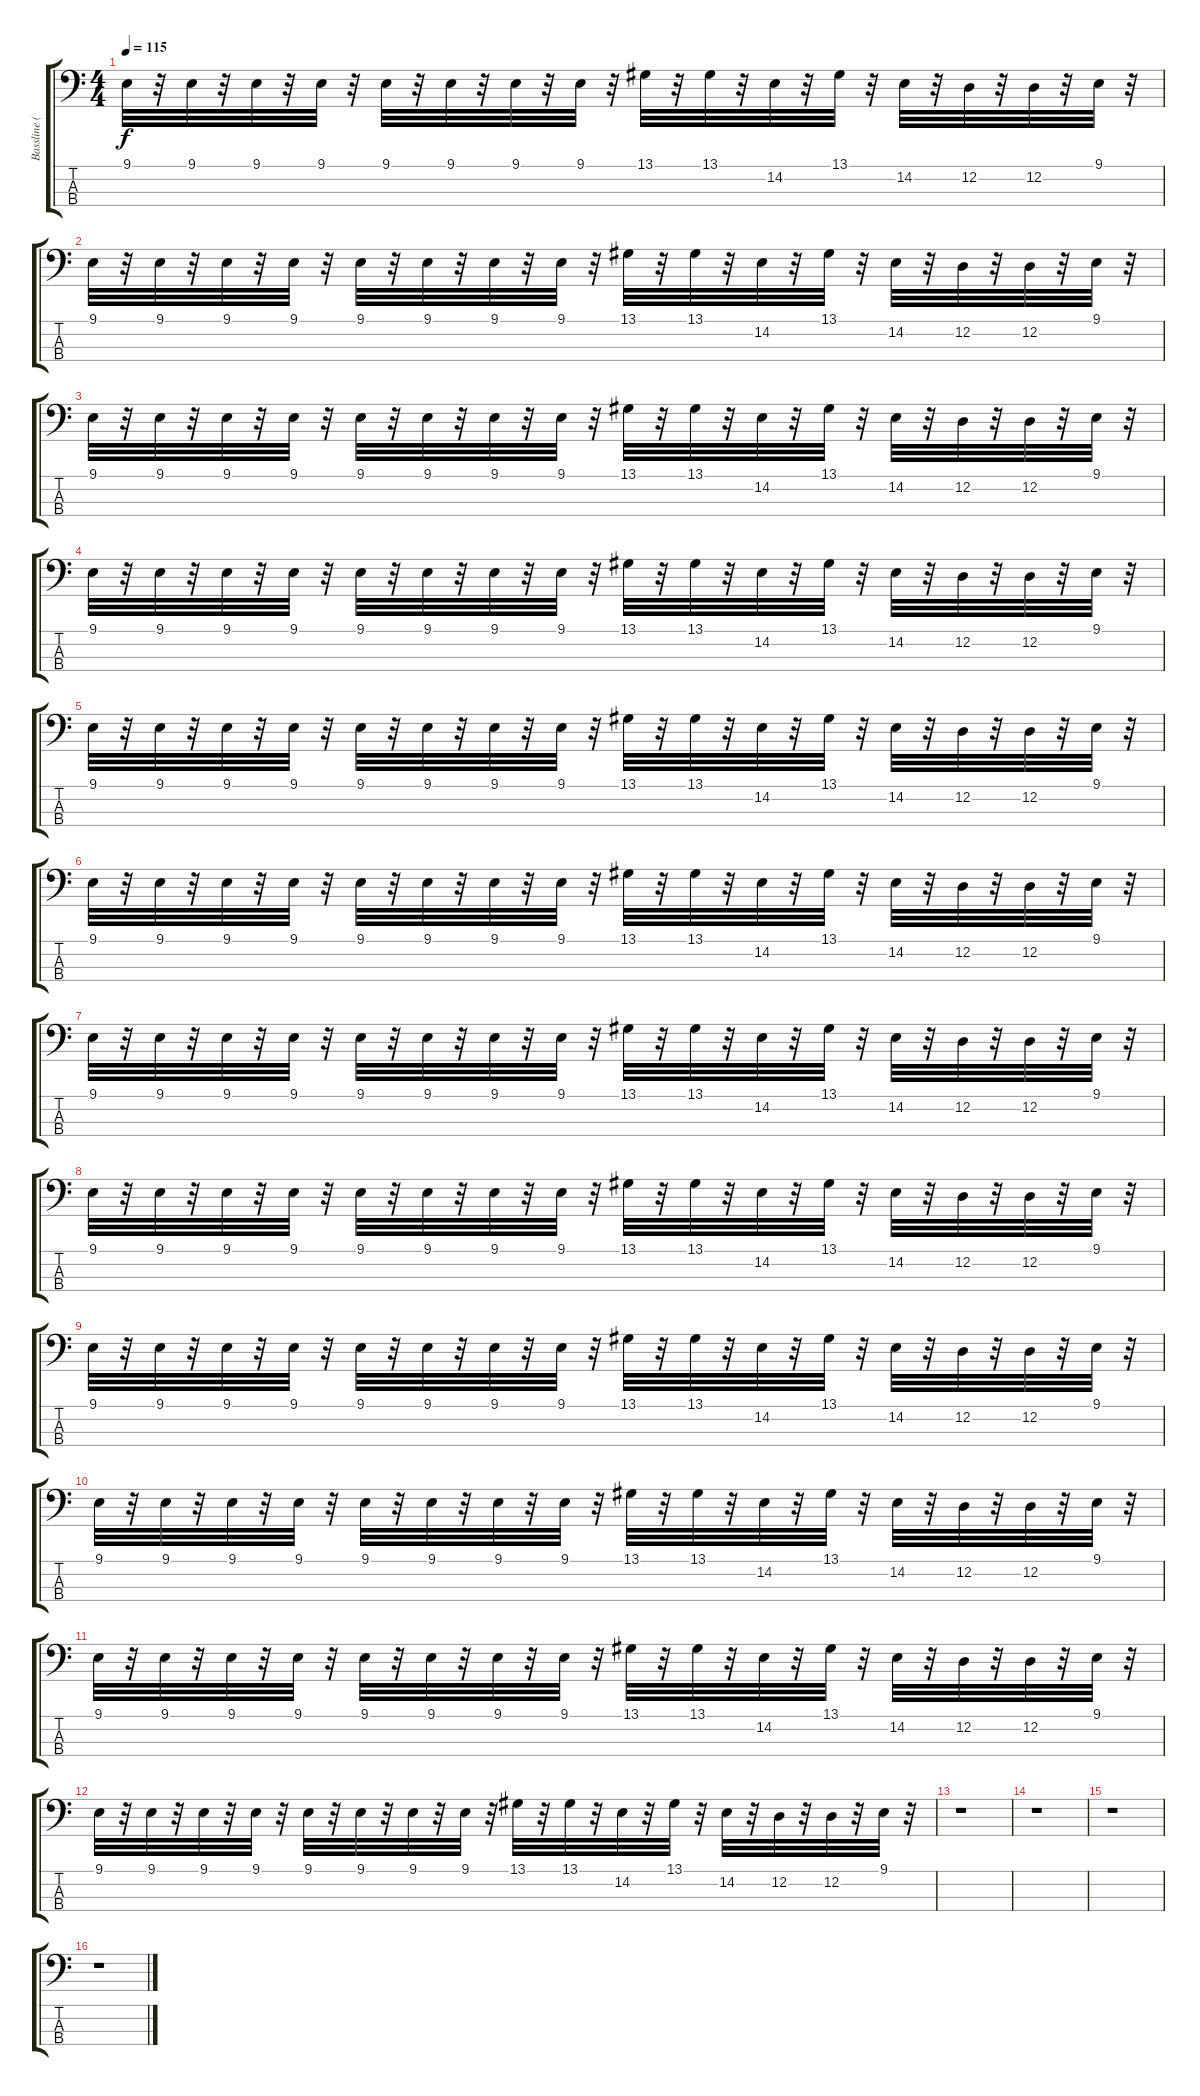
\track ("Bassline (Lead 2 - Sawtooth)" "Bassline (") {instrument lead2sawtooth}
\staff {score tabs}
\tuning (G2 D2 A1 E1) {hide}
\ts (4 4)
\tempo 115
\clef f4
\ks c
9.1.32{dy f} r.32 9.1.32 r.32 9.1.32 r.32 9.1.32 r.32 9.1.32 r.32 9.1.32 r.32 9.1.32 r.32 9.1.32 r.32 13.1.32 r.32 13.1.32 r.32 14.2.32 r.32 13.1.32 r.32 14.2.32 r.32 12.2.32 r.32 12.2.32 r.32 9.1.32 r.32 |
9.1.32 r.32 9.1.32 r.32 9.1.32 r.32 9.1.32 r.32 9.1.32 r.32 9.1.32 r.32 9.1.32 r.32 9.1.32 r.32 13.1.32 r.32 13.1.32 r.32 14.2.32 r.32 13.1.32 r.32 14.2.32 r.32 12.2.32 r.32 12.2.32 r.32 9.1.32 r.32 |
9.1.32 r.32 9.1.32 r.32 9.1.32 r.32 9.1.32 r.32 9.1.32 r.32 9.1.32 r.32 9.1.32 r.32 9.1.32 r.32 13.1.32 r.32 13.1.32 r.32 14.2.32 r.32 13.1.32 r.32 14.2.32 r.32 12.2.32 r.32 12.2.32 r.32 9.1.32 r.32 |
9.1.32 r.32 9.1.32 r.32 9.1.32 r.32 9.1.32 r.32 9.1.32 r.32 9.1.32 r.32 9.1.32 r.32 9.1.32 r.32 13.1.32 r.32 13.1.32 r.32 14.2.32 r.32 13.1.32 r.32 14.2.32 r.32 12.2.32 r.32 12.2.32 r.32 9.1.32 r.32 |
9.1.32 r.32 9.1.32 r.32 9.1.32 r.32 9.1.32 r.32 9.1.32 r.32 9.1.32 r.32 9.1.32 r.32 9.1.32 r.32 13.1.32 r.32 13.1.32 r.32 14.2.32 r.32 13.1.32 r.32 14.2.32 r.32 12.2.32 r.32 12.2.32 r.32 9.1.32 r.32 |
9.1.32 r.32 9.1.32 r.32 9.1.32 r.32 9.1.32 r.32 9.1.32 r.32 9.1.32 r.32 9.1.32 r.32 9.1.32 r.32 13.1.32 r.32 13.1.32 r.32 14.2.32 r.32 13.1.32 r.32 14.2.32 r.32 12.2.32 r.32 12.2.32 r.32 9.1.32 r.32 |
9.1.32 r.32 9.1.32 r.32 9.1.32 r.32 9.1.32 r.32 9.1.32 r.32 9.1.32 r.32 9.1.32 r.32 9.1.32 r.32 13.1.32 r.32 13.1.32 r.32 14.2.32 r.32 13.1.32 r.32 14.2.32 r.32 12.2.32 r.32 12.2.32 r.32 9.1.32 r.32 |
9.1.32 r.32 9.1.32 r.32 9.1.32 r.32 9.1.32 r.32 9.1.32 r.32 9.1.32 r.32 9.1.32 r.32 9.1.32 r.32 13.1.32 r.32 13.1.32 r.32 14.2.32 r.32 13.1.32 r.32 14.2.32 r.32 12.2.32 r.32 12.2.32 r.32 9.1.32 r.32 |
9.1.32 r.32 9.1.32 r.32 9.1.32 r.32 9.1.32 r.32 9.1.32 r.32 9.1.32 r.32 9.1.32 r.32 9.1.32 r.32 13.1.32 r.32 13.1.32 r.32 14.2.32 r.32 13.1.32 r.32 14.2.32 r.32 12.2.32 r.32 12.2.32 r.32 9.1.32 r.32 |
9.1.32 r.32 9.1.32 r.32 9.1.32 r.32 9.1.32 r.32 9.1.32 r.32 9.1.32 r.32 9.1.32 r.32 9.1.32 r.32 13.1.32 r.32 13.1.32 r.32 14.2.32 r.32 13.1.32 r.32 14.2.32 r.32 12.2.32 r.32 12.2.32 r.32 9.1.32 r.32 |
9.1.32 r.32 9.1.32 r.32 9.1.32 r.32 9.1.32 r.32 9.1.32 r.32 9.1.32 r.32 9.1.32 r.32 9.1.32 r.32 13.1.32 r.32 13.1.32 r.32 14.2.32 r.32 13.1.32 r.32 14.2.32 r.32 12.2.32 r.32 12.2.32 r.32 9.1.32 r.32 |
9.1.32 r.32 9.1.32 r.32 9.1.32 r.32 9.1.32 r.32 9.1.32 r.32 9.1.32 r.32 9.1.32 r.32 9.1.32 r.32 13.1.32 r.32 13.1.32 r.32 14.2.32 r.32 13.1.32 r.32 14.2.32 r.32 12.2.32 r.32 12.2.32 r.32 9.1.32 r.32 |
r.1 |
r.1 |
r.1 |
r.1
